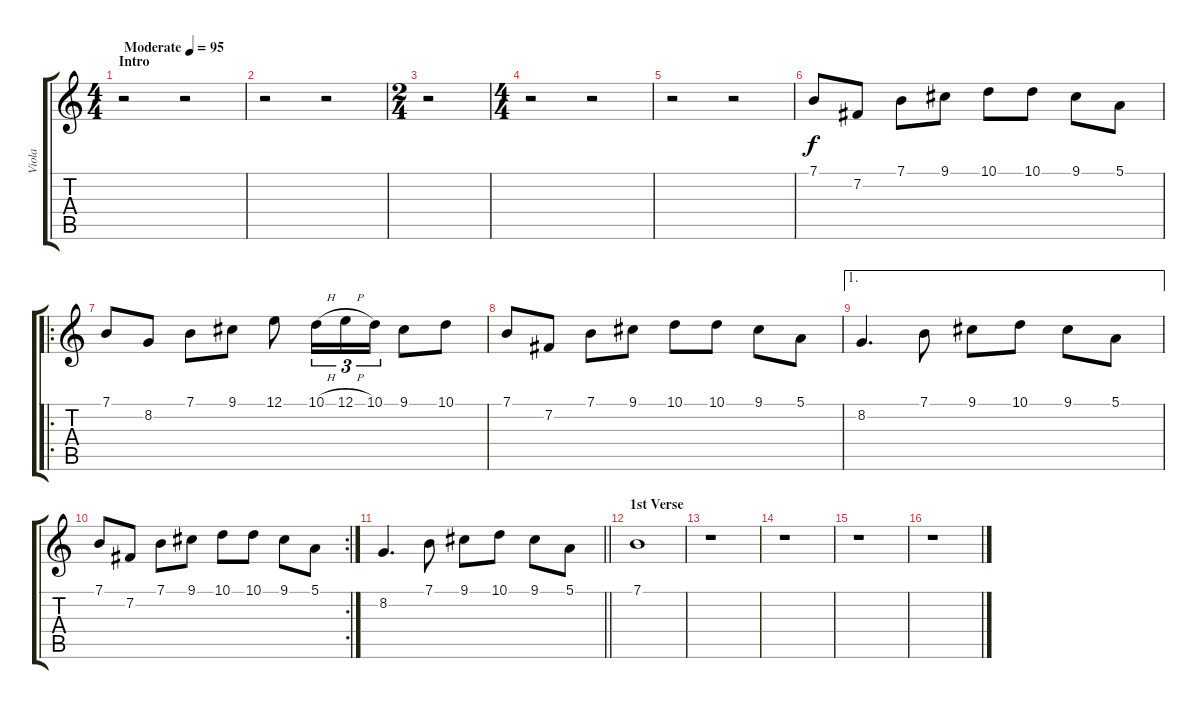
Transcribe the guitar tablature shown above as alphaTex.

\track ("Viola" "Viola") {instrument violin}
\staff {score tabs}
\tuning (E4 B3 G3 D3 A2 E2) {hide}
\ts (4 4)
\section ("" "Intro")
\tempo (95 "Moderate")
\clef g2
\ks c
r.2{dy f instrument violin} r.2 |
r.2 r.2 |
\ts (2 4)
r.2 |
\ts (4 4)
r.2 r.2 |
r.2 r.2 |
7.1.8 7.2.8 7.1.8 9.1.8 10.1.8 10.1.8 9.1.8 5.1.8 |
\ro
7.1.8 8.2.8 7.1.8 9.1.8 12.1.8 10.1{h}.16{tu (3 2)} 12.1{h}.16{tu (3 2)} 10.1.16{tu (3 2)} 9.1.8 10.1.8 |
7.1.8 7.2.8 7.1.8 9.1.8 10.1.8 10.1.8 9.1.8 5.1.8 |
\ae 1
8.2.4{d} 7.1.8 9.1.8 10.1.8 9.1.8 5.1.8 |
\rc 2
7.1.8 7.2.8 7.1.8 9.1.8 10.1.8 10.1.8 9.1.8 5.1.8 |
\barLineRight lightlight
8.2.4{d} 7.1.8 9.1.8 10.1.8 9.1.8 5.1.8 |
\section ("" "1st Verse")
7.1.1 |
r.1 |
r.1 |
r.1 |
r.1
